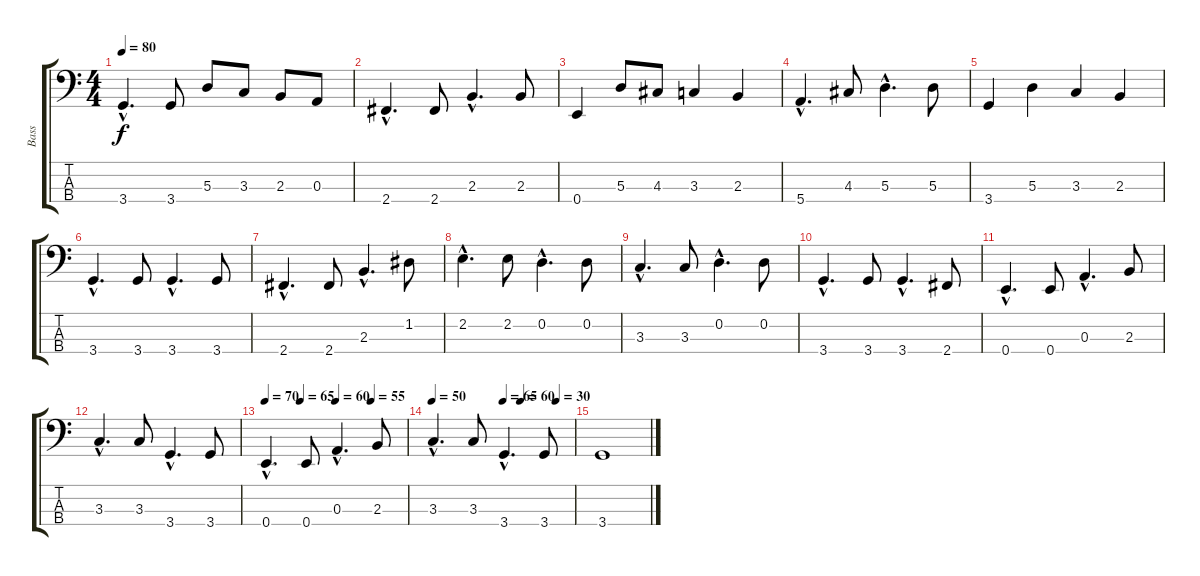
\track ("Bass" "Bass") {instrument electricbassfinger}
\staff {score tabs}
\tuning (G2 D2 A1 E1) {hide}
\ts (4 4)
\tempo 80
\clef f4
\ks c
3.4{hac}.4{d dy f} 3.4.8 5.3.8 3.3.8 2.3.8 0.3.8 |
2.4{hac}.4{d} 2.4.8 2.3{hac}.4{d} 2.3.8 |
0.4.4 5.3.8 4.3.8 3.3.4 2.3.4 |
5.4{hac}.4{d} 4.3.8 5.3{hac}.4{d} 5.3.8 |
3.4.4 5.3.4 3.3.4 2.3.4 |
3.4{hac}.4{d} 3.4.8 3.4{hac}.4{d} 3.4.8 |
2.4{hac}.4{d} 2.4.8 2.3{hac}.4{d} 1.2.8 |
2.2{hac}.4{d} 2.2.8 0.2{hac}.4{d} 0.2.8 |
3.3{hac}.4{d} 3.3.8 0.2{hac}.4{d} 0.2.8 |
3.4{hac}.4{d} 3.4.8 3.4{hac}.4{d} 2.4.8 |
0.4{hac}.4{d} 0.4.8 0.3{hac}.4{d} 2.3.8 |
3.3{hac}.4{d} 3.3.8 3.4{hac}.4{d} 3.4.8 |
\tempo 70
\tempo (65 0.25)
\tempo (60 0.5)
\tempo (55 0.75)
0.4{hac}.4{d} 0.4.8 0.3{hac}.4{d} 2.3.8 |
\tempo 50
\tempo (45 0.5)
\tempo (65 0.5)
\tempo (60 0.625)
\tempo (30 0.875)
3.3{hac}.4{d} 3.3.8 3.4{hac}.4{d} 3.4.8 |
3.4.1
